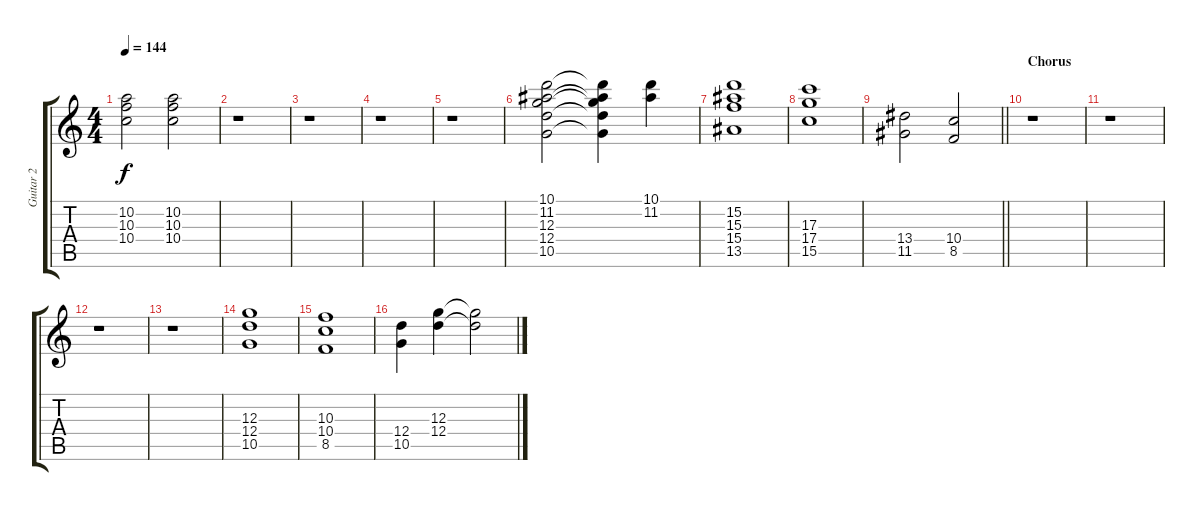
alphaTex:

\track ("Guitar 2" "Guitar 2") {instrument overdrivenguitar}
\staff {score tabs}
\tuning (E4 B3 G3 D3 A2 E2) {hide}
\ts (4 4)
\tempo 144
\clef g2
\ks c
(10.2 10.3 10.4).2{dy f} (10.2 10.3 10.4).2 |
r.1 |
r.1 |
r.1 |
r.1 |
(10.1 11.2 12.3 12.4 10.5).2 (10.1{t} 11.2{t} 12.3{t} 12.4{t} 10.5{t}).4 (10.1 11.2).4 |
(15.2 15.3 15.4 13.5).1 |
(17.3 17.4 15.5).1 |
\barLineRight lightlight
(13.4 11.5).2 (10.4 8.5).2 |
\section ("" "Chorus")
r.1 |
r.1 |
r.1 |
r.1 |
(12.3 12.4 10.5).1 |
(10.3 10.4 8.5).1 |
(12.4 10.5).4 (12.3 12.4).4 (12.3{t} 12.4{t}).2
